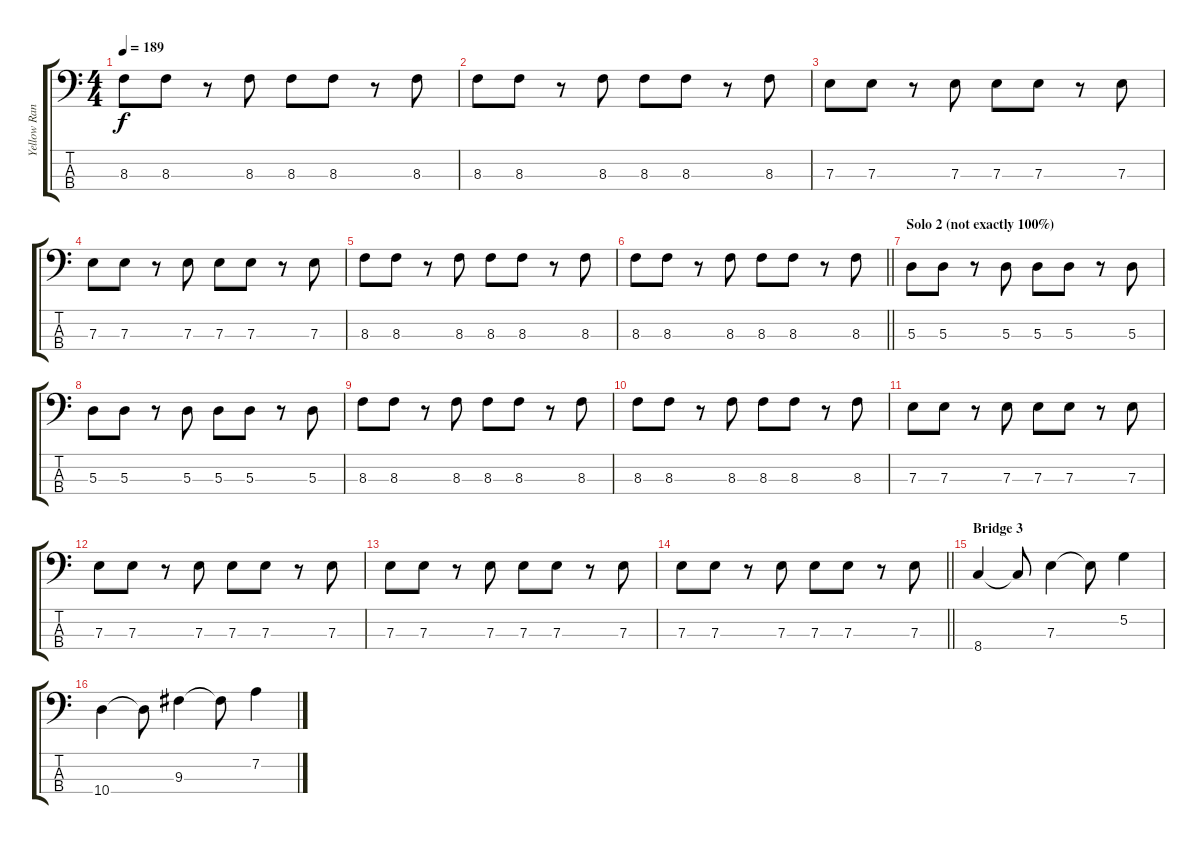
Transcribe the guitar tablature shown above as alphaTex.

\track ("Yellow Ranger (Bass)" "Yellow Ran") {instrument electricbasspick}
\staff {score tabs}
\tuning (G2 D2 A1 E1) {hide}
\ts (4 4)
\tempo 189
\clef f4
\ks c
8.3.8{dy f} 8.3.8 r.8 8.3.8 8.3.8 8.3.8 r.8 8.3.8 |
8.3.8 8.3.8 r.8 8.3.8 8.3.8 8.3.8 r.8 8.3.8 |
7.3.8 7.3.8 r.8 7.3.8 7.3.8 7.3.8 r.8 7.3.8 |
7.3.8 7.3.8 r.8 7.3.8 7.3.8 7.3.8 r.8 7.3.8 |
8.3.8 8.3.8 r.8 8.3.8 8.3.8 8.3.8 r.8 8.3.8 |
\barLineRight lightlight
8.3.8 8.3.8 r.8 8.3.8 8.3.8 8.3.8 r.8 8.3.8 |
\section ("" "Solo 2 (not exactly 100%)")
5.3.8 5.3.8 r.8 5.3.8 5.3.8 5.3.8 r.8 5.3.8 |
5.3.8 5.3.8 r.8 5.3.8 5.3.8 5.3.8 r.8 5.3.8 |
8.3.8 8.3.8 r.8 8.3.8 8.3.8 8.3.8 r.8 8.3.8 |
8.3.8 8.3.8 r.8 8.3.8 8.3.8 8.3.8 r.8 8.3.8 |
7.3.8 7.3.8 r.8 7.3.8 7.3.8 7.3.8 r.8 7.3.8 |
7.3.8 7.3.8 r.8 7.3.8 7.3.8 7.3.8 r.8 7.3.8 |
7.3.8 7.3.8 r.8 7.3.8 7.3.8 7.3.8 r.8 7.3.8 |
\barLineRight lightlight
7.3.8 7.3.8 r.8 7.3.8 7.3.8 7.3.8 r.8 7.3.8 |
\section ("" "Bridge 3")
8.4.4 8.4{t}.8 7.3.4 7.3{t}.8 5.2.4 |
10.4.4 10.4{t}.8 9.3.4 9.3{t}.8 7.2.4
